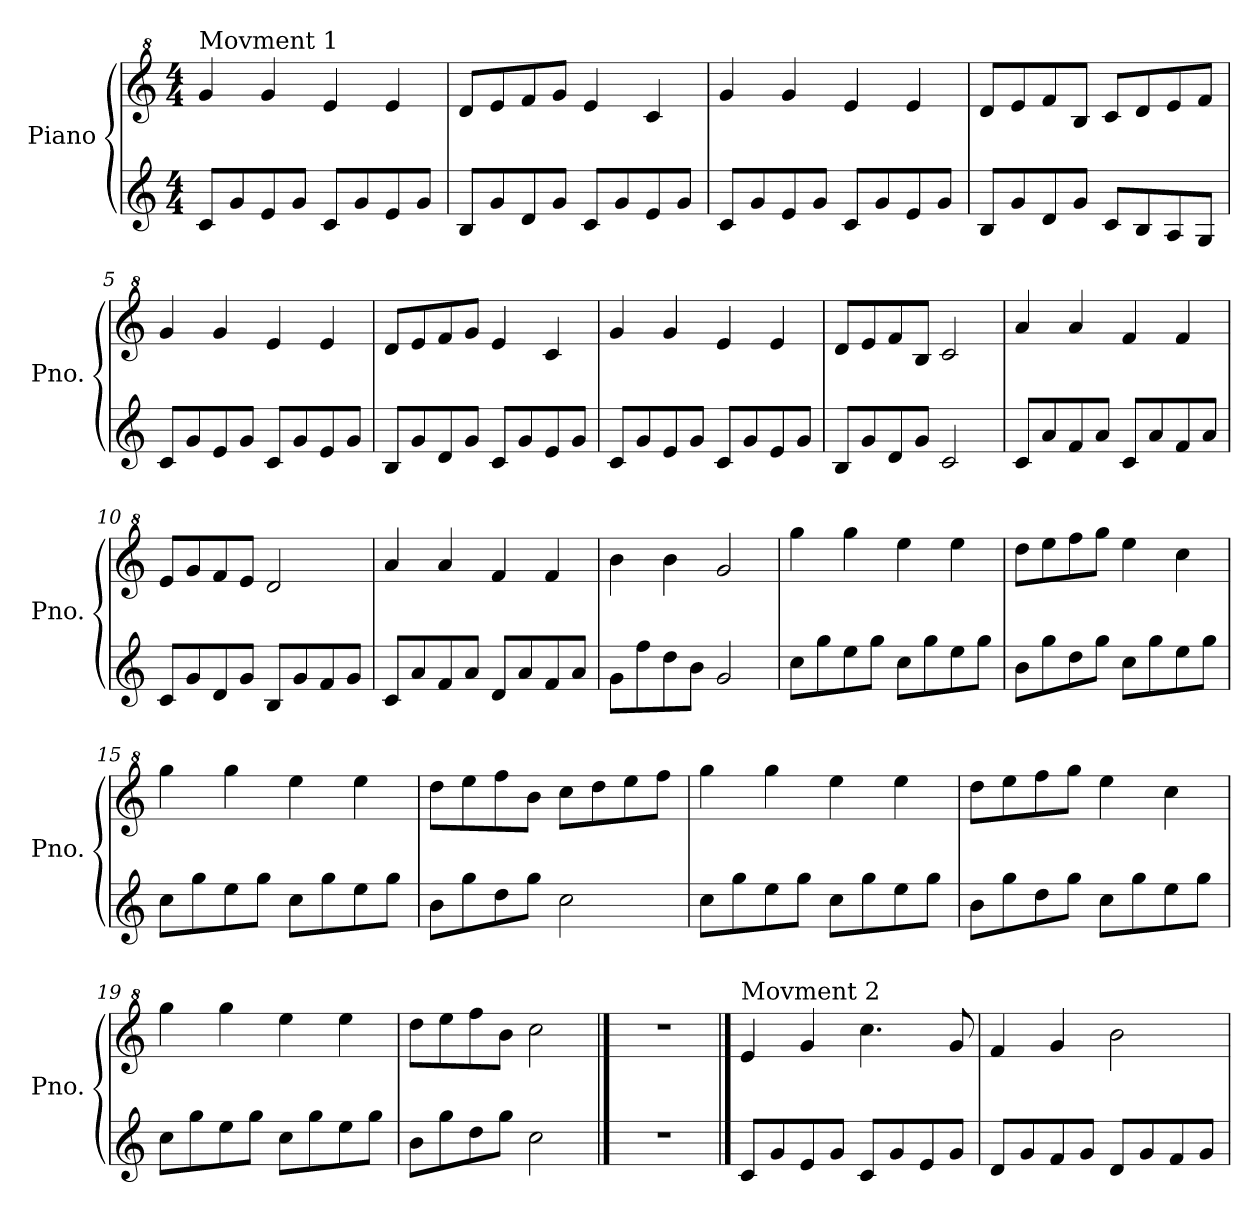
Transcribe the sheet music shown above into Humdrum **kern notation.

**kern	**kern
*part1	*part1
*staff2	*staff1
*I"Piano	*
*I'Pno.	*
*clefG2	*clefG^2
*k[]	*k[]
*M4/4	*M4/4
=1	=1
!	!LO:TX:a:t=Movment 1
8c/L	4gg/
8g/	.
8e/	4gg/
8g/J	.
8c/L	4ee/
8g/	.
8e/	4ee/
8g/J	.
=2	=2
8B/L	8dd/L
8g/	8ee/
8d/	8ff/
8g/J	8gg/J
8c/L	4ee/
8g/	.
8e/	4cc/
8g/J	.
=3	=3
8c/L	4gg/
8g/	.
8e/	4gg/
8g/J	.
8c/L	4ee/
8g/	.
8e/	4ee/
8g/J	.
=4	=4
8B/L	8dd/L
8g/	8ee/
8d/	8ff/
8g/J	8b/J
8c/L	8cc/L
8B/	8dd/
8A/	8ee/
8G/J	8ff/J
=5	=5
8c/L	4gg/
8g/	.
8e/	4gg/
8g/J	.
8c/L	4ee/
8g/	.
8e/	4ee/
8g/J	.
!!LO:LB:g=z
=6	=6
8B/L	8dd/L
8g/	8ee/
8d/	8ff/
8g/J	8gg/J
8c/L	4ee/
8g/	.
8e/	4cc/
8g/J	.
=7	=7
8c/L	4gg/
8g/	.
8e/	4gg/
8g/J	.
8c/L	4ee/
8g/	.
8e/	4ee/
8g/J	.
=8	=8
8B/L	8dd/L
8g/	8ee/
8d/	8ff/
8g/J	8b/J
2c/	2cc/
=9	=9
8c/L	4aa/
8a/	.
8f/	4aa/
8a/J	.
8c/L	4ff/
8a/	.
8f/	4ff/
8a/J	.
=10	=10
8c/L	8ee/L
8g/	8gg/
8d/	8ff/
8g/J	8ee/J
8B/L	2dd/
8g/	.
8f/	.
8g/J	.
!!LO:LB:g=z
=11	=11
8c/L	4aa/
8a/	.
8f/	4aa/
8a/J	.
8d/L	4ff/
8a/	.
8f/	4ff/
8a/J	.
=12	=12
8g\L	4bb\
8ff\	.
8dd\	4bb\
8b\J	.
2g/	2gg/
=13	=13
8cc\L	4ggg\
8gg\	.
8ee\	4ggg\
8gg\J	.
8cc\L	4eee\
8gg\	.
8ee\	4eee\
8gg\J	.
=14	=14
8b\L	8ddd\L
8gg\	8eee\
8dd\	8fff\
8gg\J	8ggg\J
8cc\L	4eee\
8gg\	.
8ee\	4ccc\
8gg\J	.
=15	=15
8cc\L	4ggg\
8gg\	.
8ee\	4ggg\
8gg\J	.
8cc\L	4eee\
8gg\	.
8ee\	4eee\
8gg\J	.
!!LO:LB:g=z
=16	=16
8b\L	8ddd\L
8gg\	8eee\
8dd\	8fff\
8gg\J	8bb\J
2cc\	8ccc\L
.	8ddd\
.	8eee\
.	8fff\J
=17	=17
8cc\L	4ggg\
8gg\	.
8ee\	4ggg\
8gg\J	.
8cc\L	4eee\
8gg\	.
8ee\	4eee\
8gg\J	.
=18	=18
8b\L	8ddd\L
8gg\	8eee\
8dd\	8fff\
8gg\J	8ggg\J
8cc\L	4eee\
8gg\	.
8ee\	4ccc\
8gg\J	.
=19	=19
8cc\L	4ggg\
8gg\	.
8ee\	4ggg\
8gg\J	.
8cc\L	4eee\
8gg\	.
8ee\	4eee\
8gg\J	.
=20	=20
8b\L	8ddd\L
8gg\	8eee\
8dd\	8fff\
8gg\J	8bb\J
2cc\	2ccc\
==21	==21
1r	1r
!!LO:LB:g=z
==22	==22
!	!LO:TX:a:t=Movment 2
8c/L	4ee/
8g/	.
8e/	4gg/
8g/J	.
8c/L	4.ccc\
8g/	.
8e/	.
8g/J	8gg/
=23	=23
8d/L	4ff/
8g/	.
8f/	4gg/
8g/J	.
8d/L	2bb\
8g/	.
8f/	.
8g/J	.
=	=
*-	*-
